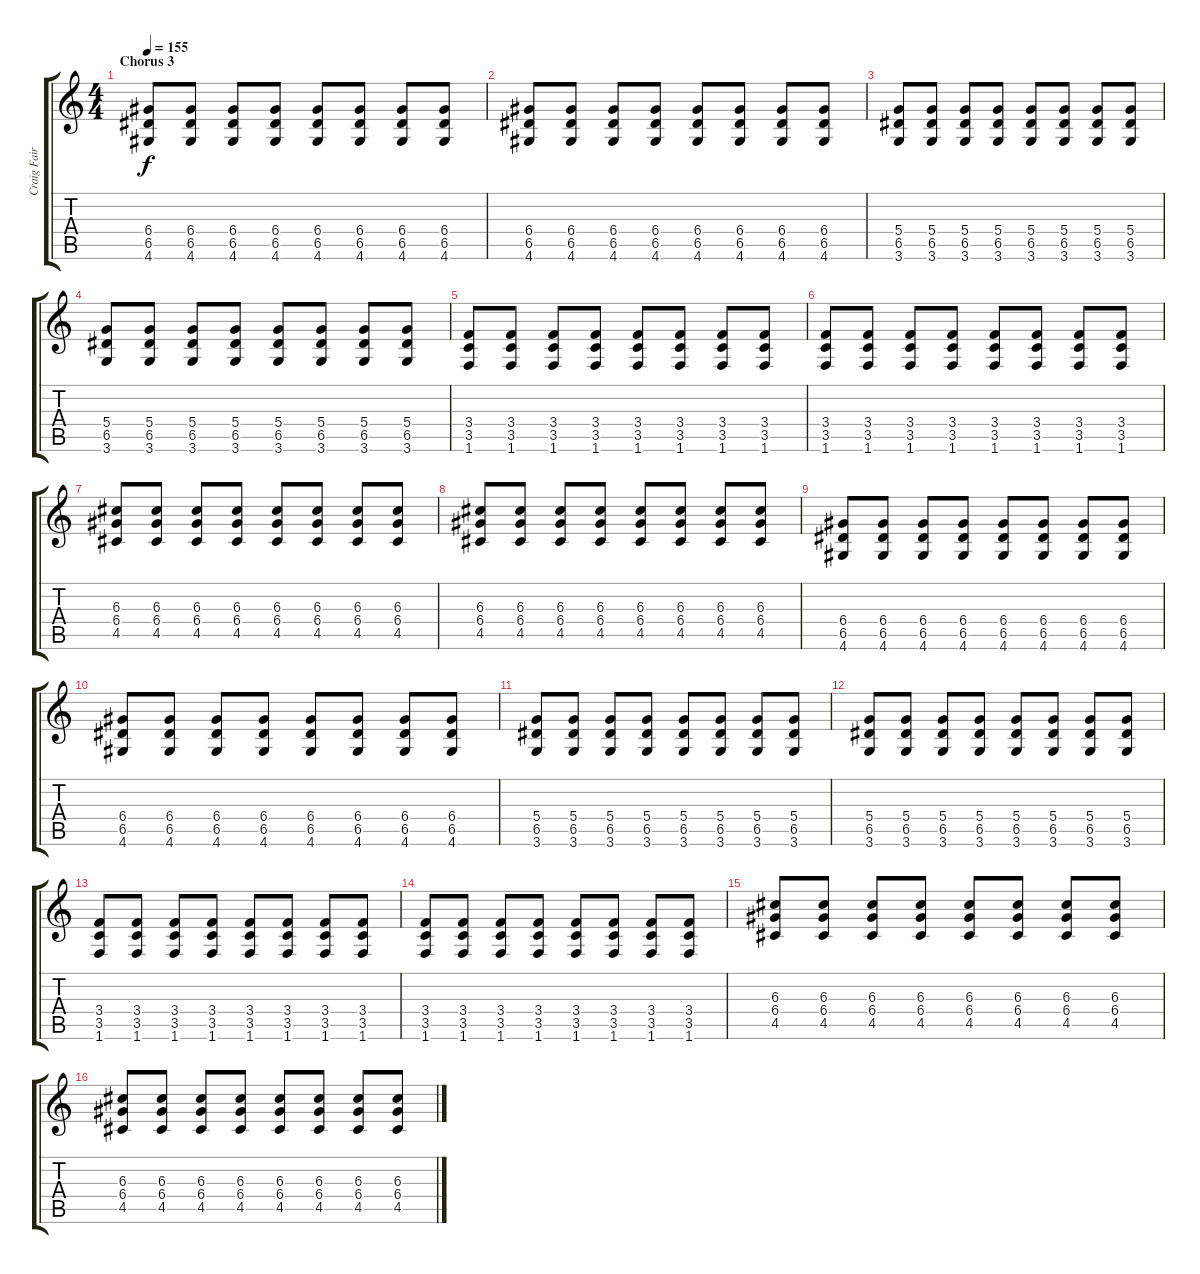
\track ("Craig Fairbaugh Guitar 1" "Craig Fair") {instrument overdrivenguitar}
\staff {score tabs}
\tuning (E4 B3 G3 D3 A2 E2) {hide}
\ts (4 4)
\section ("" "Chorus 3")
\tempo 155
\clef g2
\ks c
(6.4 6.5 4.6).8{dy f} (6.4 6.5 4.6).8 (6.4 6.5 4.6).8 (6.4 6.5 4.6).8 (6.4 6.5 4.6).8 (6.4 6.5 4.6).8 (6.4 6.5 4.6).8 (6.4 6.5 4.6).8 |
(6.4 6.5 4.6).8 (6.4 6.5 4.6).8 (6.4 6.5 4.6).8 (6.4 6.5 4.6).8 (6.4 6.5 4.6).8 (6.4 6.5 4.6).8 (6.4 6.5 4.6).8 (6.4 6.5 4.6).8 |
(5.4 6.5 3.6).8 (5.4 6.5 3.6).8 (5.4 6.5 3.6).8 (5.4 6.5 3.6).8 (5.4 6.5 3.6).8 (5.4 6.5 3.6).8 (5.4 6.5 3.6).8 (5.4 6.5 3.6).8 |
(5.4 6.5 3.6).8 (5.4 6.5 3.6).8 (5.4 6.5 3.6).8 (5.4 6.5 3.6).8 (5.4 6.5 3.6).8 (5.4 6.5 3.6).8 (5.4 6.5 3.6).8 (5.4 6.5 3.6).8 |
(3.4 3.5 1.6).8 (3.4 3.5 1.6).8 (3.4 3.5 1.6).8 (3.4 3.5 1.6).8 (3.4 3.5 1.6).8 (3.4 3.5 1.6).8 (3.4 3.5 1.6).8 (3.4 3.5 1.6).8 |
(3.4 3.5 1.6).8 (3.4 3.5 1.6).8 (3.4 3.5 1.6).8 (3.4 3.5 1.6).8 (3.4 3.5 1.6).8 (3.4 3.5 1.6).8 (3.4 3.5 1.6).8 (3.4 3.5 1.6).8 |
(6.3 6.4 4.5).8 (6.3 6.4 4.5).8 (6.3 6.4 4.5).8 (6.3 6.4 4.5).8 (6.3 6.4 4.5).8 (6.3 6.4 4.5).8 (6.3 6.4 4.5).8 (6.3 6.4 4.5).8 |
(6.3 6.4 4.5).8 (6.3 6.4 4.5).8 (6.3 6.4 4.5).8 (6.3 6.4 4.5).8 (6.3 6.4 4.5).8 (6.3 6.4 4.5).8 (6.3 6.4 4.5).8 (6.3 6.4 4.5).8 |
(6.4 6.5 4.6).8 (6.4 6.5 4.6).8 (6.4 6.5 4.6).8 (6.4 6.5 4.6).8 (6.4 6.5 4.6).8 (6.4 6.5 4.6).8 (6.4 6.5 4.6).8 (6.4 6.5 4.6).8 |
(6.4 6.5 4.6).8 (6.4 6.5 4.6).8 (6.4 6.5 4.6).8 (6.4 6.5 4.6).8 (6.4 6.5 4.6).8 (6.4 6.5 4.6).8 (6.4 6.5 4.6).8 (6.4 6.5 4.6).8 |
(5.4 6.5 3.6).8 (5.4 6.5 3.6).8 (5.4 6.5 3.6).8 (5.4 6.5 3.6).8 (5.4 6.5 3.6).8 (5.4 6.5 3.6).8 (5.4 6.5 3.6).8 (5.4 6.5 3.6).8 |
(5.4 6.5 3.6).8 (5.4 6.5 3.6).8 (5.4 6.5 3.6).8 (5.4 6.5 3.6).8 (5.4 6.5 3.6).8 (5.4 6.5 3.6).8 (5.4 6.5 3.6).8 (5.4 6.5 3.6).8 |
(3.4 3.5 1.6).8 (3.4 3.5 1.6).8 (3.4 3.5 1.6).8 (3.4 3.5 1.6).8 (3.4 3.5 1.6).8 (3.4 3.5 1.6).8 (3.4 3.5 1.6).8 (3.4 3.5 1.6).8 |
(3.4 3.5 1.6).8 (3.4 3.5 1.6).8 (3.4 3.5 1.6).8 (3.4 3.5 1.6).8 (3.4 3.5 1.6).8 (3.4 3.5 1.6).8 (3.4 3.5 1.6).8 (3.4 3.5 1.6).8 |
(6.3 6.4 4.5).8 (6.3 6.4 4.5).8 (6.3 6.4 4.5).8 (6.3 6.4 4.5).8 (6.3 6.4 4.5).8 (6.3 6.4 4.5).8 (6.3 6.4 4.5).8 (6.3 6.4 4.5).8 |
(6.3 6.4 4.5).8 (6.3 6.4 4.5).8 (6.3 6.4 4.5).8 (6.3 6.4 4.5).8 (6.3 6.4 4.5).8 (6.3 6.4 4.5).8 (6.3 6.4 4.5).8 (6.3 6.4 4.5).8
